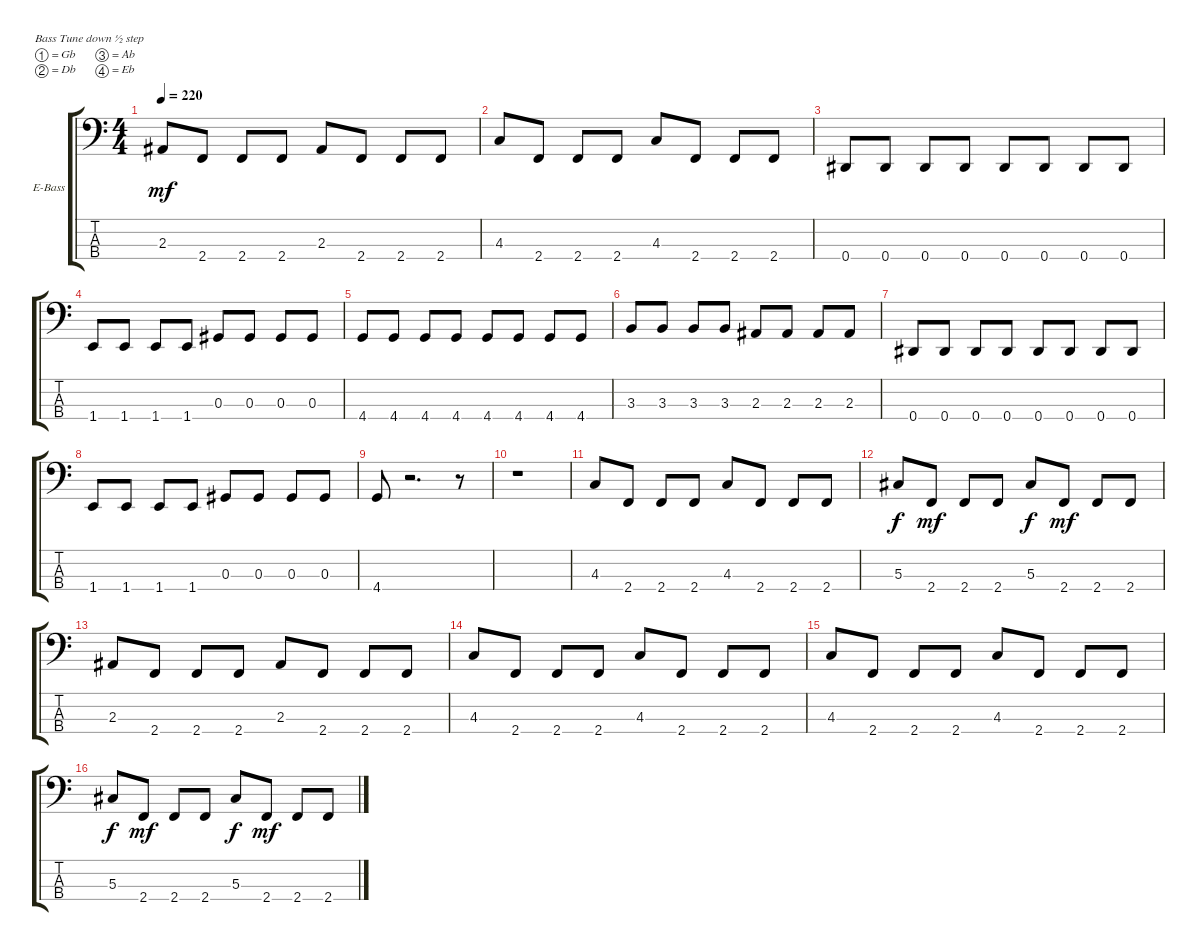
\bracketExtendMode groupsimilarinstruments
\firstSystemTrackNameOrientation horizontal
\otherSystemsTrackNameOrientation horizontal
\track ("Tom Araya" "E-Bass") {instrument electricbassfinger}
\staff {score tabs}
\tuning (Gb2 Db2 Ab1 Eb1)
\ts (4 4)
\tempo 220
\clef f4
\ks c
2.3.8{dy mf} 2.4.8 2.4.8 2.4.8 2.3.8 2.4.8 2.4.8 2.4.8 |
4.3.8 2.4.8 2.4.8 2.4.8 4.3.8 2.4.8 2.4.8 2.4.8 |
0.4.8 0.4.8 0.4.8 0.4.8 0.4.8 0.4.8 0.4.8 0.4.8 |
1.4.8 1.4.8 1.4.8 1.4.8 0.3.8 0.3.8 0.3.8 0.3.8 |
4.4.8 4.4.8 4.4.8 4.4.8 4.4.8 4.4.8 4.4.8 4.4.8 |
3.3.8 3.3.8 3.3.8 3.3.8 2.3.8 2.3.8 2.3.8 2.3.8 |
0.4.8 0.4.8 0.4.8 0.4.8 0.4.8 0.4.8 0.4.8 0.4.8 |
1.4.8 1.4.8 1.4.8 1.4.8 0.3.8 0.3.8 0.3.8 0.3.8 |
4.4.8 r.2{d} r.8 |
r.1 |
4.3.8 2.4.8 2.4.8 2.4.8 4.3.8 2.4.8 2.4.8 2.4.8 |
5.3.8{dy f} 2.4.8{dy mf} 2.4.8 2.4.8 5.3.8{dy f} 2.4.8{dy mf} 2.4.8 2.4.8 |
2.3.8 2.4.8 2.4.8 2.4.8 2.3.8 2.4.8 2.4.8 2.4.8 |
4.3.8 2.4.8 2.4.8 2.4.8 4.3.8 2.4.8 2.4.8 2.4.8 |
4.3.8 2.4.8 2.4.8 2.4.8 4.3.8 2.4.8 2.4.8 2.4.8 |
5.3.8{dy f} 2.4.8{dy mf} 2.4.8 2.4.8 5.3.8{dy f} 2.4.8{dy mf} 2.4.8 2.4.8
